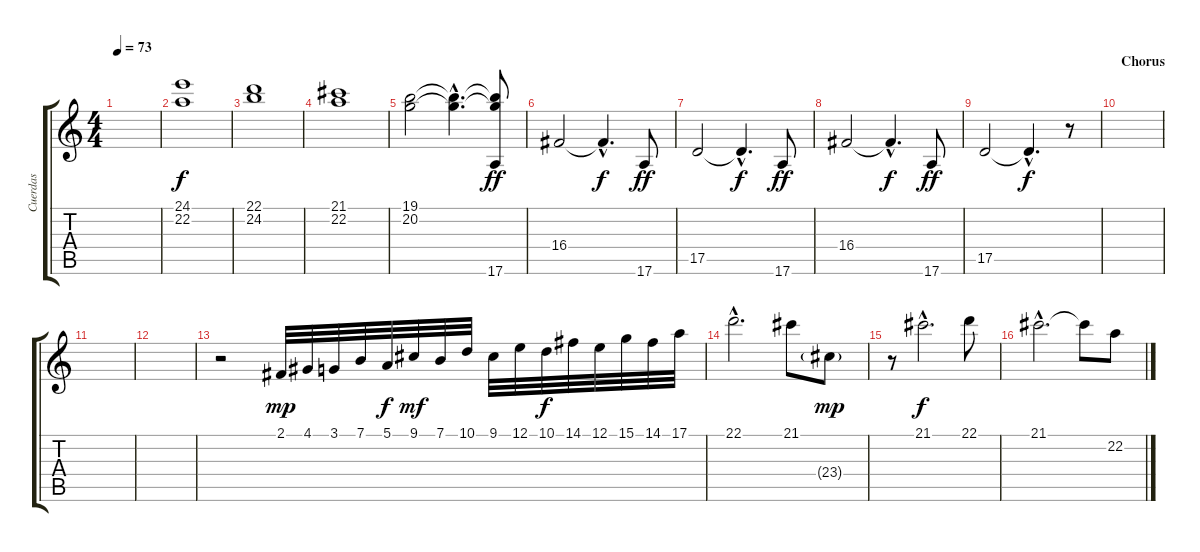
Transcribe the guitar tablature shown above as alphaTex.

\track ("Cuerdas" "Cuerdas") {instrument stringensemble1}
\staff {score tabs}
\tuning (E4 B3 G3 D3 A2 E2) {hide}
\ts (4 4)
\tempo 73
\clef g2
\ks c
|
(24.1 22.2).1 |
(22.1 24.2).1 |
(21.1 22.2).1 |
(19.1 20.2).2 (19.1{hac t} 20.2{hac t}).4{d} (19.1{t} 20.2{t} 17.6).8{dy ff} |
16.4.2 16.4{hac t}.4{d dy f} 17.6.8{dy ff} |
17.5.2 17.5{hac t}.4{d dy f} 17.6.8{dy ff} |
16.4.2 16.4{hac t}.4{d dy f} 17.6.8{dy ff} |
17.5.2 17.5{hac t}.4{d dy f} r.8 |
\section ("" "Chorus")
|
|
|
r.2 2.1.32{dy mp} 4.1.32 3.1.32 7.1.32 5.1.32{dy f} 9.1.32{dy mf} 7.1.32 10.1.32 9.1.32 12.1.32 10.1.32{dy f} 14.1.32 12.1.32 15.1.32 14.1.32 17.1.32 |
22.1{hac}.2{d} 21.1.8 23.4{g}.8{dy mp} |
r.8 21.1{hac}.2{d dy f} 22.1.8 |
21.1{hac}.2{d} 21.1{t}.8 22.2.8
